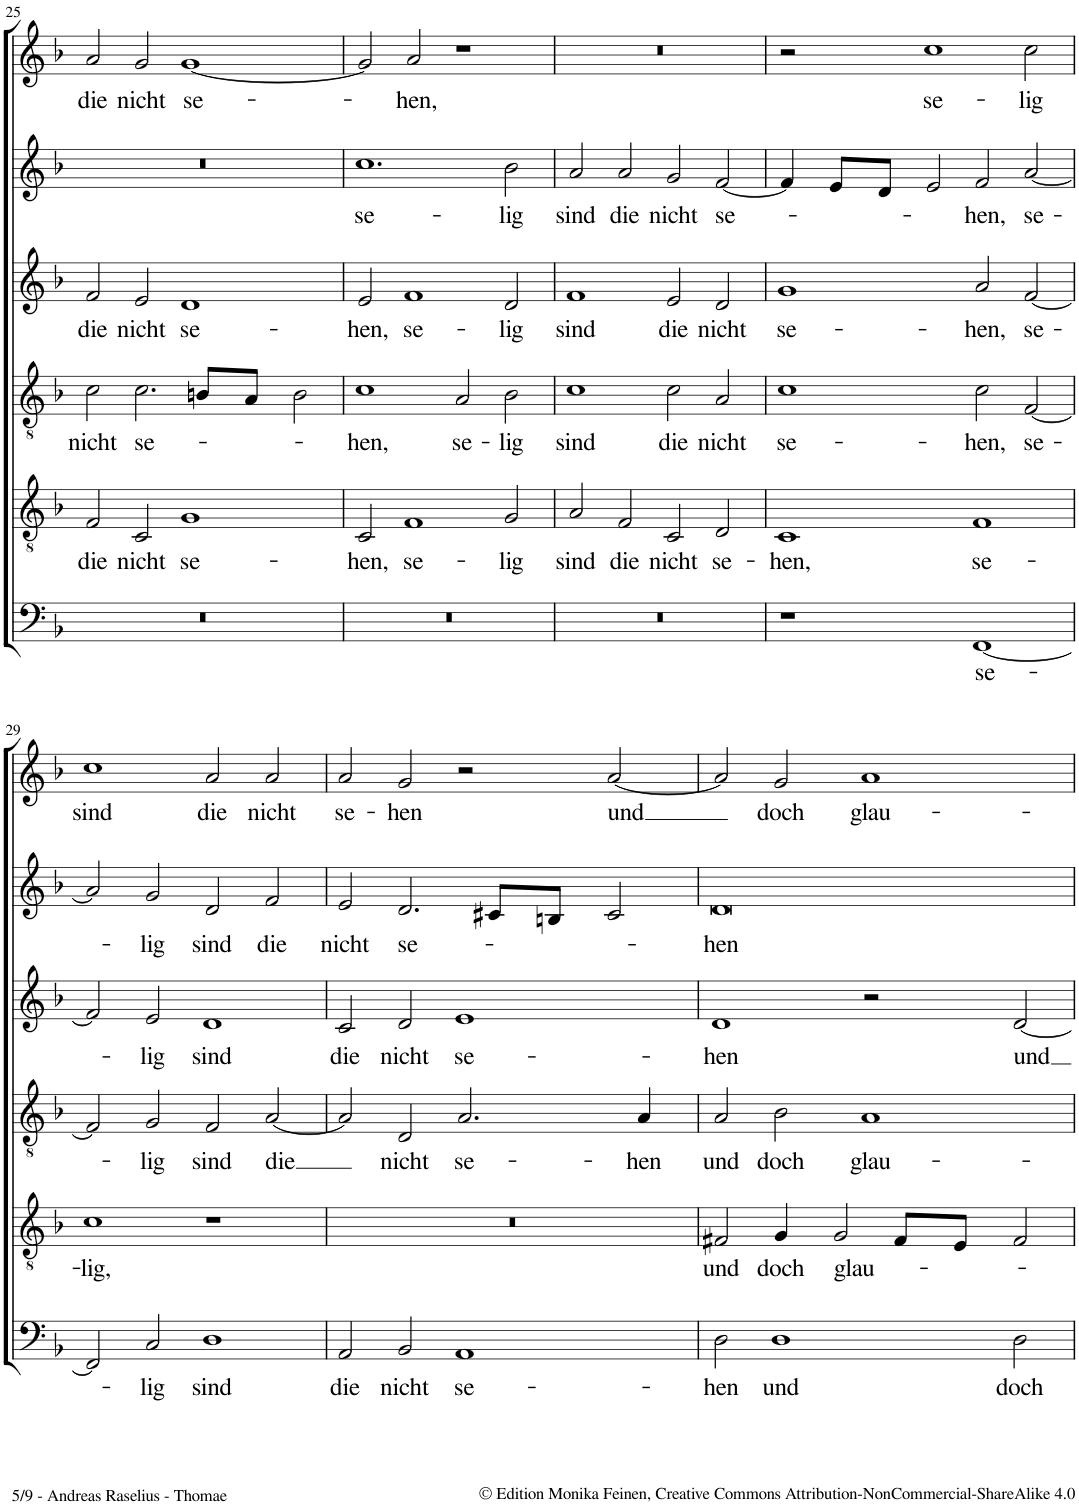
**kern	**text	**kern	**text	**kern	**text	**kern	**text	**kern	**text	**kern	**text
*part6	*part6	*part5	*part5	*part4	*part4	*part3	*part3	*part2	*part2	*part1	*part1
*staff6	*staff6	*staff5	*staff5	*staff4	*staff4	*staff3	*staff3	*staff2	*staff2	*staff1	*staff1
*I"Bassus	*	*I"Tenor	*	*I"Quintus	*	*I"Altus	*	*I"Sextus	*	*I"Cantus	*
!!LO:PB:g=z
*clefF4	*	*clefGv2	*	*clefGv2	*	*clefG2	*	*clefG2	*	*clefG2	*
*k[b-]	*	*k[b-]	*	*k[b-]	*	*k[b-]	*	*k[b-]	*	*k[b-]	*
*M4/2	*	*M4/2	*	*M4/2	*	*M4/2	*	*M4/2	*	*M4/2	*
*met(c|)	*	*met(c|)	*	*met(c|)	*	*met(c|)	*	*met(c|)	*	*met(c|)	*
=25	=25	=25	=25	=25	=25	=25	=25	=25	=25	=25	=25
!	!	!	!LO:LY:b	!	!LO:LY:b	!	!LO:LY:b	!	!	!	!LO:LY:b
0r	.	2F/	die	2c\	nicht	2f/	die	0r	.	2a/	die
!	!	!	!LO:LY:b	!	!LO:LY:b	!	!LO:LY:b	!	!	!	!LO:LY:b
.	.	2C/	nicht	2.c\	se-	2e/	nicht	.	.	2g/	nicht
!	!	!	!LO:LY:b	!	!	!	!LO:LY:b	!	!	!	!LO:LY:b
.	.	1G	se-	.	.	1d	se-	.	.	[1g	se-
.	.	.	.	8Bn/L	.	.	.	.	.	.	.
.	.	.	.	8A/J	.	.	.	.	.	.	.
.	.	.	.	2B\	.	.	.	.	.	.	.
=26	=26	=26	=26	=26	=26	=26	=26	=26	=26	=26	=26
!	!	!	!LO:LY:b	!	!LO:LY:b	!	!LO:LY:b	!	!LO:LY:b	!	!
0r	.	2C/	-hen,	1c	-hen,	2e/	-hen,	1.cc	se-	2g/]	.
!	!	!	!LO:LY:b	!	!	!	!LO:LY:b	!	!	!	!LO:LY:b
.	.	1F	se-	.	.	1f	se-	.	.	2a/	-hen,
!	!	!	!	!	!LO:LY:b	!	!	!	!	!	!
.	.	.	.	2A/	se-	.	.	.	.	1r	.
!	!	!	!LO:LY:b	!	!LO:LY:b	!	!LO:LY:b	!	!LO:LY:b	!	!
.	.	2G/	-lig	2B-\	-lig	2d/	-lig	2b-\	-lig	.	.
=27	=27	=27	=27	=27	=27	=27	=27	=27	=27	=27	=27
!	!	!	!LO:LY:b	!	!LO:LY:b	!	!LO:LY:b	!	!LO:LY:b	!	!
0r	.	2A/	sind	1c	sind	1f	sind	2a/	sind	0r	.
!	!	!	!LO:LY:b	!	!	!	!	!	!LO:LY:b	!	!
.	.	2F/	die	.	.	.	.	2a/	die	.	.
!	!	!	!LO:LY:b	!	!LO:LY:b	!	!LO:LY:b	!	!LO:LY:b	!	!
.	.	2C/	nicht	2c\	die	2e/	die	2g/	nicht	.	.
!	!	!	!LO:LY:b	!	!LO:LY:b	!	!LO:LY:b	!	!LO:LY:b	!	!
.	.	2D/	se-	2A/	nicht	2d/	nicht	[2f/	se-	.	.
=28	=28	=28	=28	=28	=28	=28	=28	=28	=28	=28	=28
!	!	!	!LO:LY:b	!	!LO:LY:b	!	!LO:LY:b	!	!	!	!
1r	.	1C	-hen,	1c	se-	1g	se-	4f/]	.	2r	.
.	.	.	.	.	.	.	.	8e/L	.	.	.
.	.	.	.	.	.	.	.	8d/J	.	.	.
!	!	!	!	!	!	!	!	!	!	!	!LO:LY:b
.	.	.	.	.	.	.	.	2e/	.	1cc	se-
!	!LO:LY:b	!	!LO:LY:b	!	!LO:LY:b	!	!LO:LY:b	!	!LO:LY:b	!	!
[1FF	se-	1F	se-	2c\	-hen,	2a/	-hen,	2f/	-hen,	.	.
!	!	!	!	!	!LO:LY:b	!	!LO:LY:b	!	!LO:LY:b	!	!LO:LY:b
.	.	.	.	[2F/	se-	[2f/	se-	[2a/	se-	2cc\	-lig
!!LO:LB:g=z
=29	=29	=29	=29	=29	=29	=29	=29	=29	=29	=29	=29
!	!	!	!LO:LY:b	!	!	!	!	!	!	!	!LO:LY:b
2FF/]	.	1c	lig,	2F/]	.	2f/]	.	2a/]	.	1cc	sind
!	!LO:LY:b	!	!	!	!LO:LY:b	!	!LO:LY:b	!	!LO:LY:b	!	!
2C/	lig	.	.	2G/	lig	2e/	lig	2g/	lig	.	.
!	!LO:LY:b	!	!	!	!LO:LY:b	!	!LO:LY:b	!	!LO:LY:b	!	!LO:LY:b
1D	sind	1r	.	2F/	sind	1d	sind	2d/	sind	2a/	die
!	!	!	!	!	!LO:LY:b	!	!	!	!LO:LY:b	!	!LO:LY:b
.	.	.	.	[2A/	die	.	.	2f/	die	2a/	nicht
=30	=30	=30	=30	=30	=30	=30	=30	=30	=30	=30	=30
!	!LO:LY:b	!	!	!	!	!	!LO:LY:b	!	!LO:LY:b	!	!LO:LY:b
2AA/	die	0r	.	2A/]	.	2c/	die	2e/	nicht	2a/	se-
!	!LO:LY:b	!	!	!	!LO:LY:b	!	!LO:LY:b	!	!LO:LY:b	!	!LO:LY:b
2BB-/	nicht	.	.	2D/	nicht	2d/	nicht	2.d/	se-	2g/	-hen
!	!LO:LY:b	!	!	!	!LO:LY:b	!	!LO:LY:b	!	!	!	!
1AA	se-	.	.	2.A/	se-	1e	se-	.	.	2r	.
.	.	.	.	.	.	.	.	8c#X/L	.	.	.
.	.	.	.	.	.	.	.	8Bn/J	.	.	.
!	!	!	!	!	!	!	!	!	!	!	!LO:LY:b
.	.	.	.	.	.	.	.	2c#/	.	[2a/	und
!	!	!	!	!	!LO:LY:b	!	!	!	!	!	!
.	.	.	.	4A/	-hen	.	.	.	.	.	.
=31	=31	=31	=31	=31	=31	=31	=31	=31	=31	=31	=31
!	!LO:LY:b	!	!LO:LY:b	!	!LO:LY:b	!	!LO:LY:b	!	!LO:LY:b	!	!
2D\	-hen	2F#X/	und	2A/	und	1d	-hen	0d	-hen	2a/]	.
!	!LO:LY:b	!	!LO:LY:b	!	!LO:LY:b	!	!	!	!	!	!LO:LY:b
1D	und	4G/	doch	2B-\	doch	.	.	.	.	2g/	doch
!	!	!	!LO:LY:b	!	!	!	!	!	!	!	!
.	.	2G/	glau-	.	.	.	.	.	.	.	.
!	!	!	!	!	!LO:LY:b	!	!	!	!	!	!LO:LY:b
.	.	.	.	1A	glau-	2r	.	.	.	1a	glau-
.	.	8F#/L	.	.	.	.	.	.	.	.	.
.	.	8E/J	.	.	.	.	.	.	.	.	.
!	!LO:LY:b	!	!	!	!	!	!LO:LY:b	!	!	!	!
2D\	doch	2F#/	.	.	.	[2d/	und	.	.	.	.
=	=	=	=	=	=	=	=	=	=	=	=
*-	*-	*-	*-	*-	*-	*-	*-	*-	*-	*-	*-
